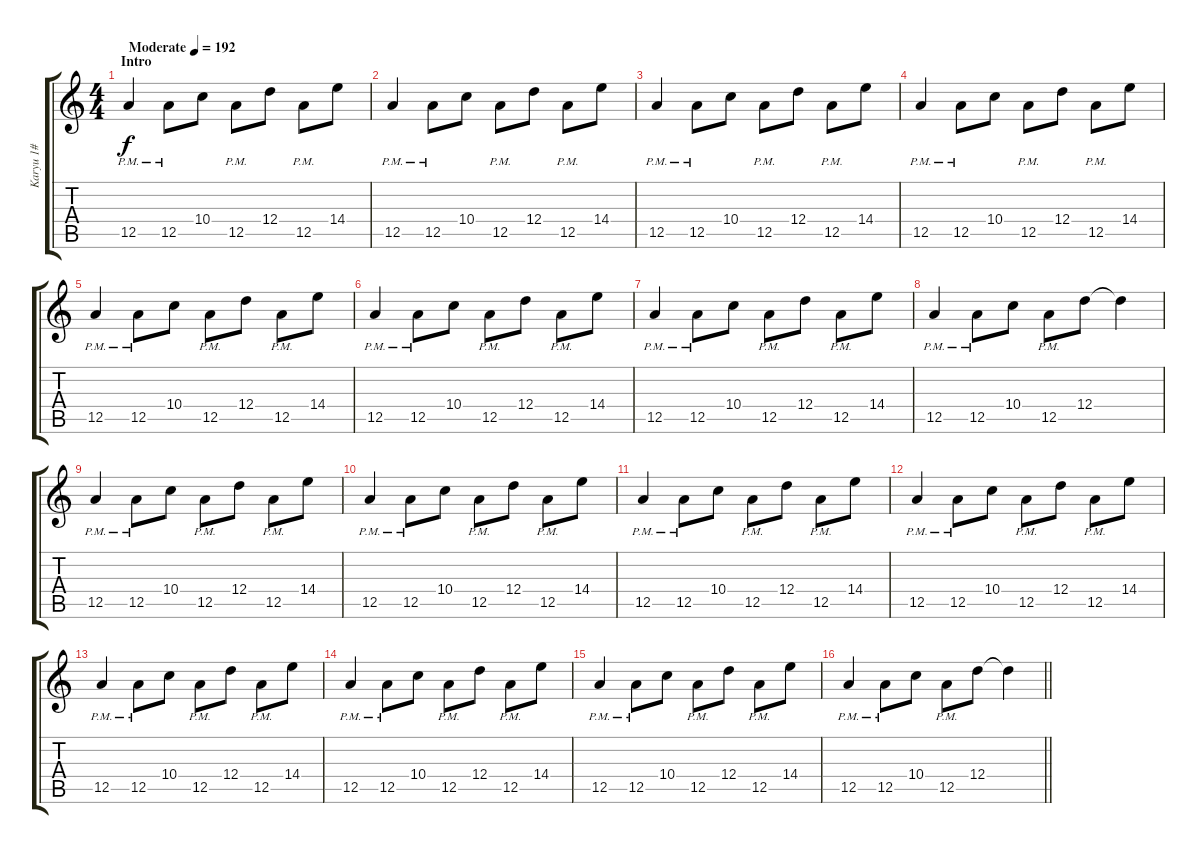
\track ("Karyu 1#" "Karyu 1#") {instrument distortionguitar}
\staff {score tabs}
\tuning (E4 B3 G3 D3 A2 D2) {hide}
\ts (4 4)
\section ("" "Intro")
\tempo (192 "Moderate")
\clef g2
\ks c
12.5{pm}.4{dy f instrument distortionguitar} 12.5{pm}.8 10.4.8 12.5{pm}.8 12.4.8 12.5{pm}.8 14.4.8 |
12.5{pm}.4 12.5{pm}.8 10.4.8 12.5{pm}.8 12.4.8 12.5{pm}.8 14.4.8 |
12.5{pm}.4 12.5{pm}.8 10.4.8 12.5{pm}.8 12.4.8 12.5{pm}.8 14.4.8 |
12.5{pm}.4 12.5{pm}.8 10.4.8 12.5{pm}.8 12.4.8 12.5{pm}.8 14.4.8 |
12.5{pm}.4 12.5{pm}.8 10.4.8 12.5{pm}.8 12.4.8 12.5{pm}.8 14.4.8 |
12.5{pm}.4 12.5{pm}.8 10.4.8 12.5{pm}.8 12.4.8 12.5{pm}.8 14.4.8 |
12.5{pm}.4 12.5{pm}.8 10.4.8 12.5{pm}.8 12.4.8 12.5{pm}.8 14.4.8 |
12.5{pm}.4 12.5{pm}.8 10.4.8 12.5{pm}.8 12.4.8 12.4{t}.4 |
12.5{pm}.4 12.5{pm}.8 10.4.8 12.5{pm}.8 12.4.8 12.5{pm}.8 14.4.8 |
12.5{pm}.4 12.5{pm}.8 10.4.8 12.5{pm}.8 12.4.8 12.5{pm}.8 14.4.8 |
12.5{pm}.4 12.5{pm}.8 10.4.8 12.5{pm}.8 12.4.8 12.5{pm}.8 14.4.8 |
12.5{pm}.4 12.5{pm}.8 10.4.8 12.5{pm}.8 12.4.8 12.5{pm}.8 14.4.8 |
12.5{pm}.4 12.5{pm}.8 10.4.8 12.5{pm}.8 12.4.8 12.5{pm}.8 14.4.8 |
12.5{pm}.4 12.5{pm}.8 10.4.8 12.5{pm}.8 12.4.8 12.5{pm}.8 14.4.8 |
12.5{pm}.4 12.5{pm}.8 10.4.8 12.5{pm}.8 12.4.8 12.5{pm}.8 14.4.8 |
\barLineRight lightlight
12.5{pm}.4 12.5{pm}.8 10.4.8 12.5{pm}.8 12.4.8 12.4{t}.4
